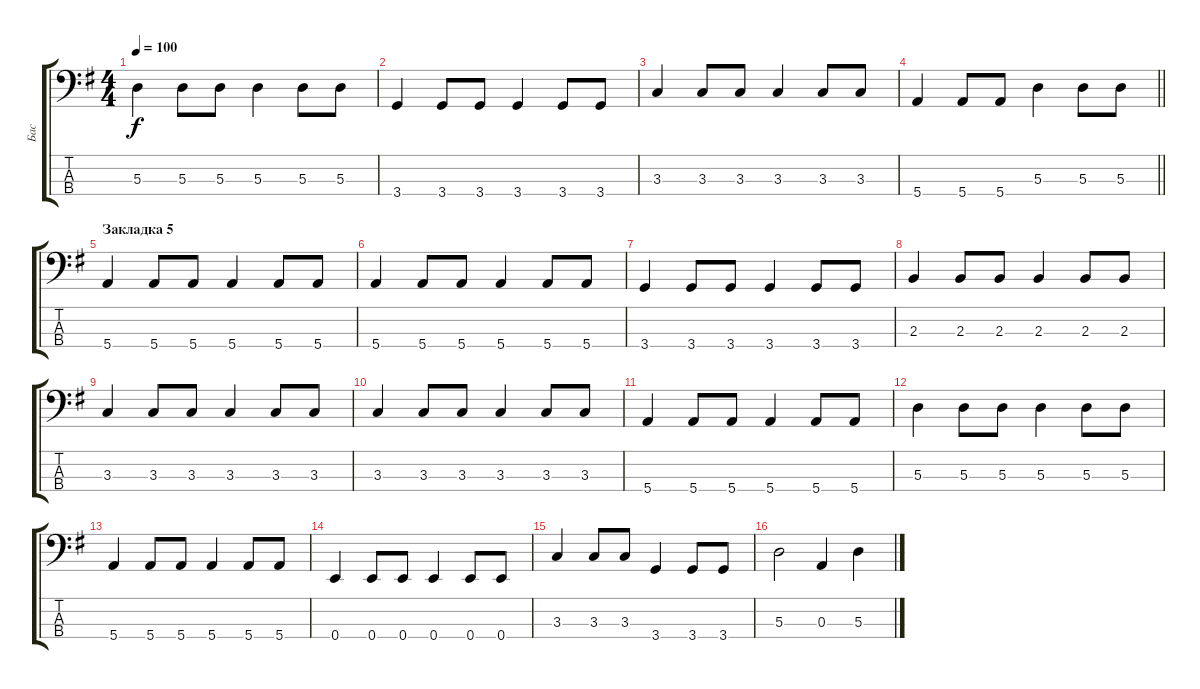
\track ("Бас" "Бас") {instrument electricbassfinger}
\staff {score tabs}
\tuning (G2 D2 A1 E1) {hide}
\ts (4 4)
\tempo 100
\clef f4
\ks g
5.3.4{dy f} 5.3.8 5.3.8 5.3.4 5.3.8 5.3.8 |
3.4.4 3.4.8 3.4.8 3.4.4 3.4.8 3.4.8 |
3.3.4 3.3.8 3.3.8 3.3.4 3.3.8 3.3.8 |
\barLineRight lightlight
5.4.4 5.4.8 5.4.8 5.3.4 5.3.8 5.3.8 |
\section ("" "Закладка 5")
5.4.4 5.4.8 5.4.8 5.4.4 5.4.8 5.4.8 |
5.4.4 5.4.8 5.4.8 5.4.4 5.4.8 5.4.8 |
3.4.4 3.4.8 3.4.8 3.4.4 3.4.8 3.4.8 |
2.3.4 2.3.8 2.3.8 2.3.4 2.3.8 2.3.8 |
3.3.4 3.3.8 3.3.8 3.3.4 3.3.8 3.3.8 |
3.3.4 3.3.8 3.3.8 3.3.4 3.3.8 3.3.8 |
5.4.4 5.4.8 5.4.8 5.4.4 5.4.8 5.4.8 |
5.3.4 5.3.8 5.3.8 5.3.4 5.3.8 5.3.8 |
5.4.4 5.4.8 5.4.8 5.4.4 5.4.8 5.4.8 |
0.4.4 0.4.8 0.4.8 0.4.4 0.4.8 0.4.8 |
3.3.4 3.3.8 3.3.8 3.4.4 3.4.8 3.4.8 |
5.3.2 0.3.4 5.3.4
